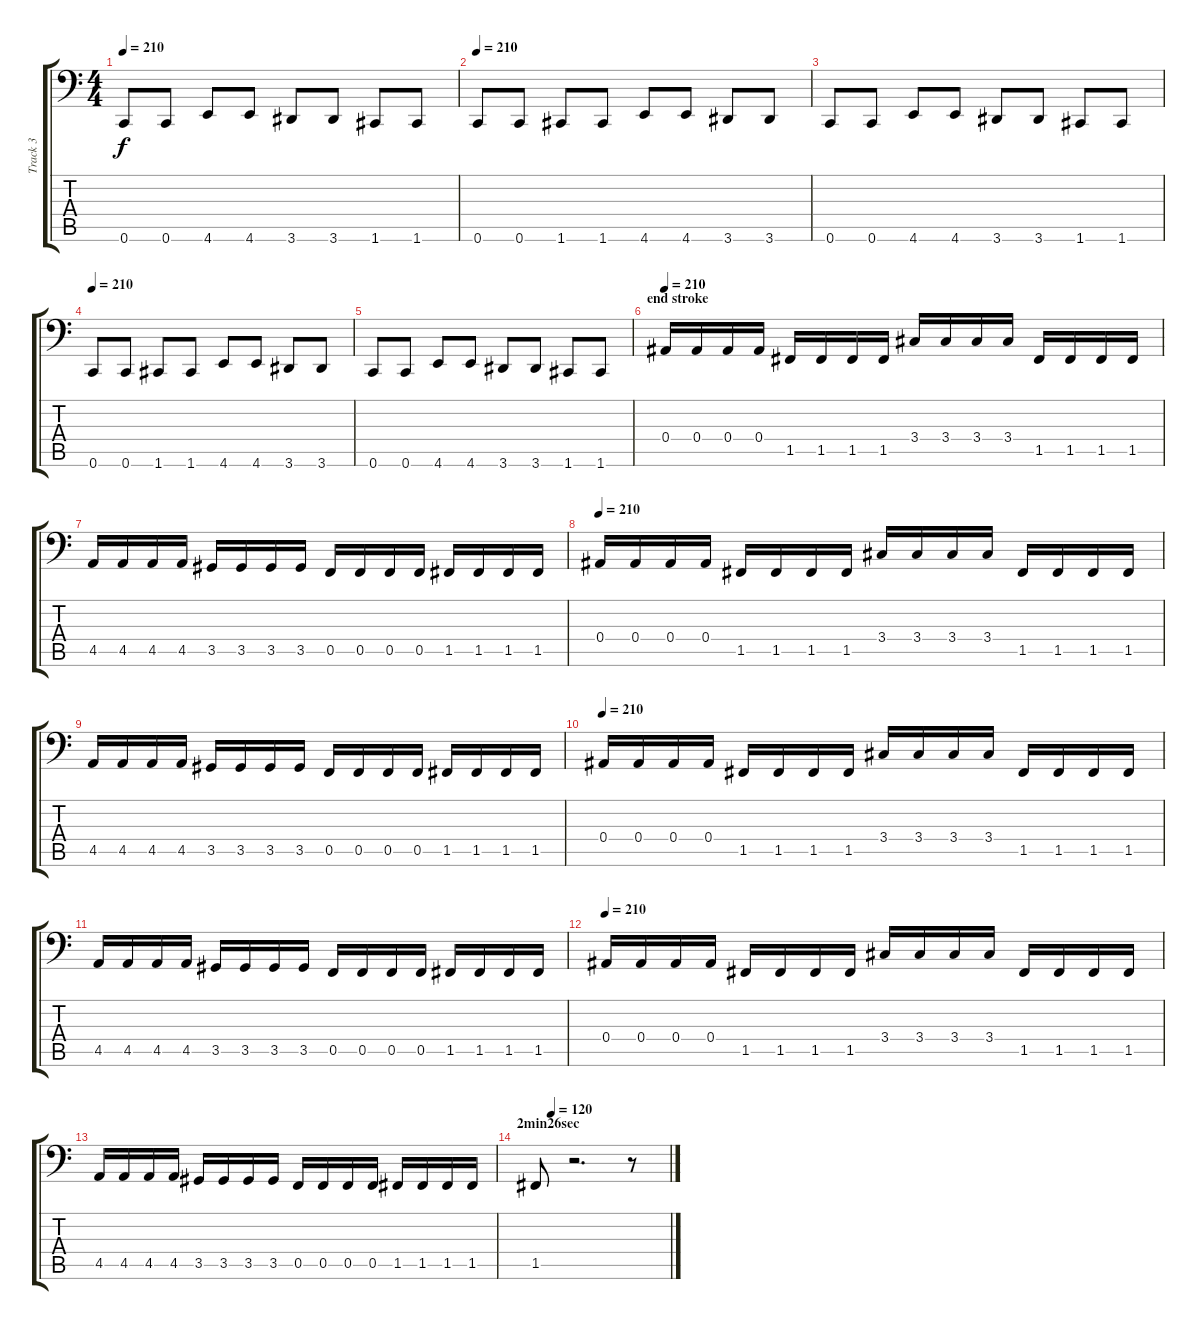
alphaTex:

\track ("Track 3" "Track 3") {instrument electricbassfinger}
\staff {score tabs}
\tuning (C3 G2 Eb2 Bb1 F1 C1) {hide}
\ts (4 4)
\tempo 210
\clef f4
\ks c
0.6.8{dy f} 0.6.8 4.6.8 4.6.8 3.6.8 3.6.8 1.6.8 1.6.8 |
\tempo 210
0.6.8 0.6.8 1.6.8 1.6.8 4.6.8 4.6.8 3.6.8 3.6.8 |
0.6.8 0.6.8 4.6.8 4.6.8 3.6.8 3.6.8 1.6.8 1.6.8 |
\tempo 210
0.6.8 0.6.8 1.6.8 1.6.8 4.6.8 4.6.8 3.6.8 3.6.8 |
0.6.8 0.6.8 4.6.8 4.6.8 3.6.8 3.6.8 1.6.8 1.6.8 |
\section ("" "end stroke")
\tempo 210
0.4.16 0.4.16 0.4.16 0.4.16 1.5.16 1.5.16 1.5.16 1.5.16 3.4.16 3.4.16 3.4.16 3.4.16 1.5.16 1.5.16 1.5.16 1.5.16 |
4.5.16 4.5.16 4.5.16 4.5.16 3.5.16 3.5.16 3.5.16 3.5.16 0.5.16 0.5.16 0.5.16 0.5.16 1.5.16 1.5.16 1.5.16 1.5.16 |
\tempo 210
0.4.16 0.4.16 0.4.16 0.4.16 1.5.16 1.5.16 1.5.16 1.5.16 3.4.16 3.4.16 3.4.16 3.4.16 1.5.16 1.5.16 1.5.16 1.5.16 |
4.5.16 4.5.16 4.5.16 4.5.16 3.5.16 3.5.16 3.5.16 3.5.16 0.5.16 0.5.16 0.5.16 0.5.16 1.5.16 1.5.16 1.5.16 1.5.16 |
\tempo 210
0.4.16 0.4.16 0.4.16 0.4.16 1.5.16 1.5.16 1.5.16 1.5.16 3.4.16 3.4.16 3.4.16 3.4.16 1.5.16 1.5.16 1.5.16 1.5.16 |
4.5.16 4.5.16 4.5.16 4.5.16 3.5.16 3.5.16 3.5.16 3.5.16 0.5.16 0.5.16 0.5.16 0.5.16 1.5.16 1.5.16 1.5.16 1.5.16 |
\tempo 210
0.4.16 0.4.16 0.4.16 0.4.16 1.5.16 1.5.16 1.5.16 1.5.16 3.4.16 3.4.16 3.4.16 3.4.16 1.5.16 1.5.16 1.5.16 1.5.16 |
4.5.16 4.5.16 4.5.16 4.5.16 3.5.16 3.5.16 3.5.16 3.5.16 0.5.16 0.5.16 0.5.16 0.5.16 1.5.16 1.5.16 1.5.16 1.5.16 |
\section ("" "2min26sec")
\tempo (120 0.125)
1.5.8 r.2{d} r.8
